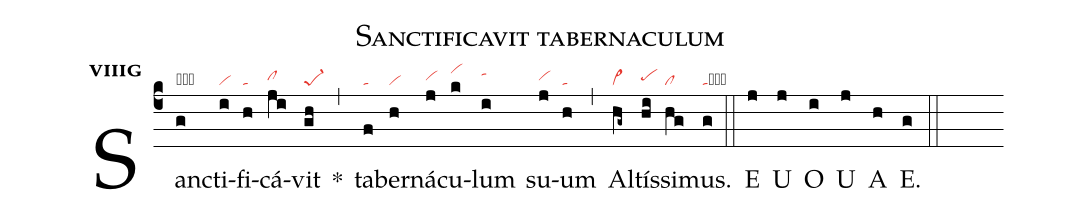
name:Sanctificavit tabernaculum;
office-part:an;
mode:8g;
nabc-lines:1;
%%
initial-style: 1;
name: Sanctificavit tabernaculum;
mode:8;
office-part: Antiphona;
annotation: Ant.;
annotation:viii g;
nabc-lines:1;
%%
(c4) Sanc(g|obta)ti(i|vi)fi(h|ta)cá(ji|clhh)vit(gh|pe-1) <sp>*</sp>(,) ta(f|ta)ber(h|vi)ná(j|vihh)cu(k|vihk)lum(i|tahj) su(j|vihh)um(h|ta) (,) Al(hg~|vi>)tís(hi|pehh)si(hg|cl)mus.(g|tacb) (::)
<eu>E(j) U(j) O(i) U(j) A(h) E.(g) </eu>(::)
